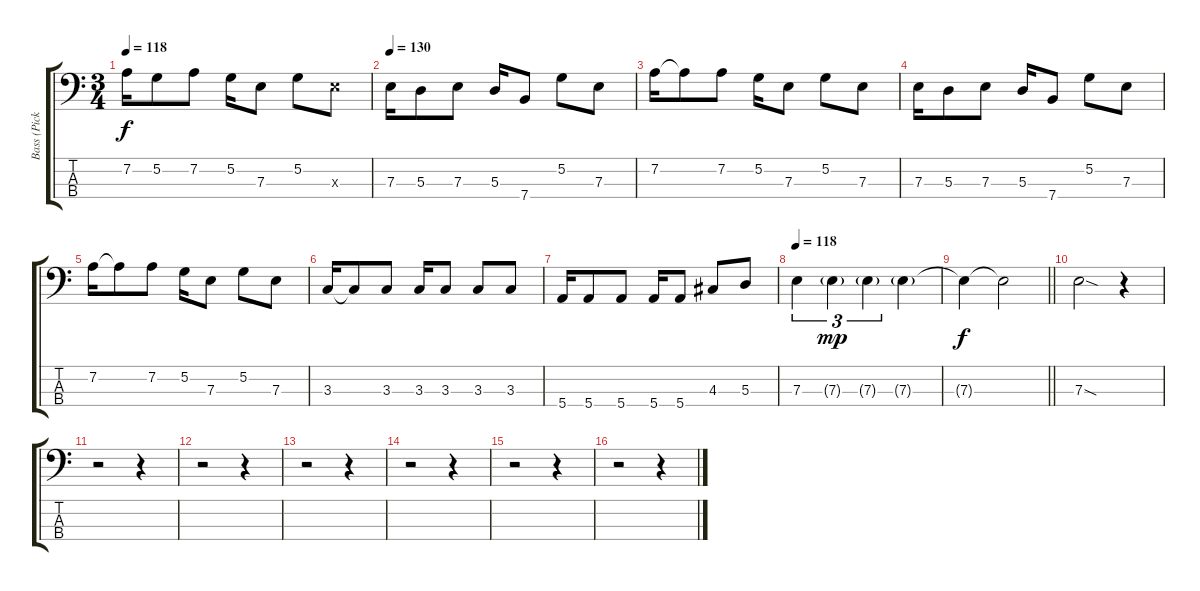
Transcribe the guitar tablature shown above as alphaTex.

\track ("Bass (Pick)" "Bass (Pick") {instrument electricbasspick}
\staff {score tabs}
\tuning (G2 D2 A1 E1) {hide}
\ts (3 4)
\tempo 118
\clef f4
\ks c
7.2.16{dy f} 5.2.8 7.2.8 5.2.16 7.3.8 5.2.8 7.3{x}.8 |
\tempo 130
7.3.16 5.3.8 7.3.8 5.3.16 7.4.8 5.2.8 7.3.8 |
7.2.16 7.2{t}.8 7.2.8 5.2.16 7.3.8 5.2.8 7.3.8 |
7.3.16 5.3.8 7.3.8 5.3.16 7.4.8 5.2.8 7.3.8 |
7.2.16 7.2{t}.8 7.2.8 5.2.16 7.3.8 5.2.8 7.3.8 |
3.3.16 3.3{t}.8 3.3.8 3.3.16 3.3.8 3.3.8 3.3.8 |
5.4.16 5.4.8 5.4.8 5.4.16 5.4.8 4.3.8 5.3.8 |
\tempo 118
7.3.4{tu (3 2)} 7.3{g}.4{tu (3 2) dy mp} 7.3{g}.4{tu (3 2)} 7.3{g}.4 |
\barLineRight lightlight
7.3{t}.4{dy f} 7.3{t}.2 |
7.3{sod}.2 r.4 |
r.2 r.4 |
r.2 r.4 |
r.2 r.4 |
r.2 r.4 |
r.2 r.4 |
r.2 r.4
